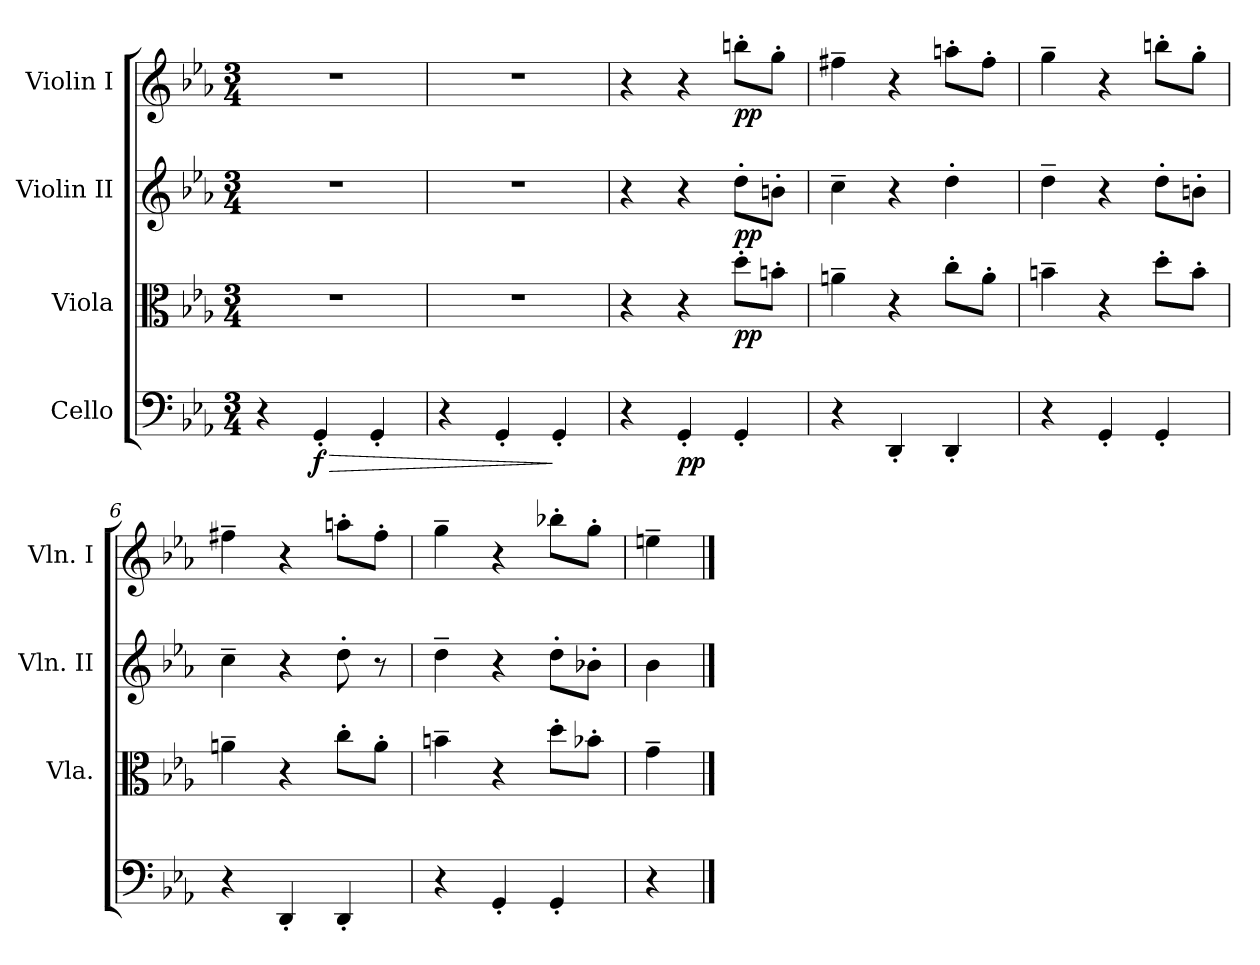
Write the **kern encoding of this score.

**kern	**dynam	**kern	**dynam	**kern	**dynam	**kern	**dynam
*part4	*part4	*part3	*part3	*part2	*part2	*part1	*part1
*staff4	*staff4	*staff3	*staff3	*staff2	*staff2	*staff1	*staff1
*I"Cello	*	*I"Viola	*	*I"Violin II	*	*I"Violin I	*
*	*	*I'Vla.	*	*I'Vln. II	*	*I'Vln. I	*
*clefF4	*	*clefC3	*	*clefG2	*	*clefG2	*
*k[b-e-a-]	*	*k[b-e-a-]	*	*k[b-e-a-]	*	*k[b-e-a-]	*
*E-:	*	*E-:	*	*E-:	*	*E-:	*
*M3/4	*	*M3/4	*	*M3/4	*	*M3/4	*
=1	=1	=1	=1	=1	=1	=1	=1
4r	.	2.r	.	2.r	.	2.r	.
!	!LO:HP:b	!	!	!	!	!	!
!	!LO:DY:n=1:b	!	!	!	!	!	!
4GG'</	> f	.	.	.	.	.	.
4GG'</	.	.	.	.	.	.	.
=2	=2	=2	=2	=2	=2	=2	=2
4r	.	2.r	.	2.r	.	2.r	.
4GG'</	.	.	.	.	.	.	.
4GG'</	]	.	.	.	.	.	.
=3	=3	=3	=3	=3	=3	=3	=3
4r	.	4r	.	4r	.	4r	.
!	!LO:DY:b	!	!	!	!	!	!
4GG'</	pp	4r	.	4r	.	4r	.
!	!	!	!LO:DY:b	!	!LO:DY:b	!	!LO:DY:b
4GG'</	.	8dd'>\L	pp	8dd'>\L	pp	8bbn'>\L	pp
.	.	8bn'>\J	.	8bn'>\J	.	8gg'>\J	.
=4	=4	=4	=4	=4	=4	=4	=4
4r	.	4an~>\	.	4cc~>\	.	4ff#X~>\	.
4DD'</	.	4r	.	4r	.	4r	.
4DD'</	.	8cc'>\L	.	4dd'>\	.	8aan'>\L	.
.	.	8a'>\J	.	.	.	8ff#'>\J	.
!!LO:LB:g=z
=5	=5	=5	=5	=5	=5	=5	=5
4r	.	4bn~>\	.	4dd~>\	.	4gg~>\	.
4GG'</	.	4r	.	4r	.	4r	.
4GG'</	.	8dd'>\L	.	8dd'>\L	.	8bbn'>\L	.
.	.	8b'>\J	.	8bn'>\J	.	8gg'>\J	.
=6	=6	=6	=6	=6	=6	=6	=6
4r	.	4an~>\	.	4cc~>\	.	4ff#X~>\	.
4DD'</	.	4r	.	4r	.	4r	.
4DD'</	.	8cc'>\L	.	8dd'>\	.	8aan'>\L	.
.	.	8a'>\J	.	8r	.	8ff#'>\J	.
=7	=7	=7	=7	=7	=7	=7	=7
4r	.	4bn~>\	.	4dd~>\	.	4gg~>\	.
4GG'</	.	4r	.	4r	.	4r	.
4GG'</	.	8dd'>\L	.	8dd'>\L	.	8bb-X'>\L	.
.	.	8b-X'>\J	.	8b-X'>\J	.	8gg'>\J	.
=8	=8	=8	=8	=8	=8	=8	=8
4r	.	4g~>\	.	4b-\	.	4een~>\	.
==	==	==	==	==	==	==	==
*-	*-	*-	*-	*-	*-	*-	*-
